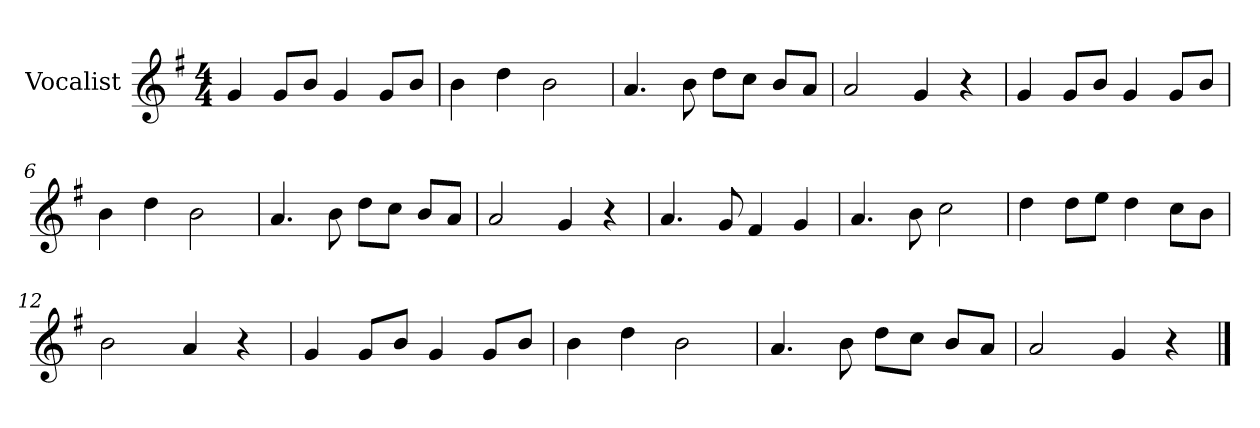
**kern
*part1
*staff1
*I"Vocalist
*k[f#]
*G:
*M4/4
=1
4g
8gL
8bJ
4g
8gL
8bJ
=2
4b
4dd
2b
=3
4.a
8b
8ddL
8ccJ
8bL
8aJ
=4
2a
4g
4r
=5
4g
8gL
8bJ
4g
8gL
8bJ
=6
4b
4dd
2b
=7
4.a
8b
8ddL
8ccJ
8bL
8aJ
=8
2a
4g
4r
=9
4.a
8g
4f#
4g
=10
4.a
8b
2cc
=11
4dd
8ddL
8eeJ
4dd
8ccL
8bJ
=12
2b
4a
4r
=13
4g
8gL
8bJ
4g
8gL
8bJ
=14
4b
4dd
2b
=15
4.a
8b
8ddL
8ccJ
8bL
8aJ
=16
2a
4g
4r
==
*-
